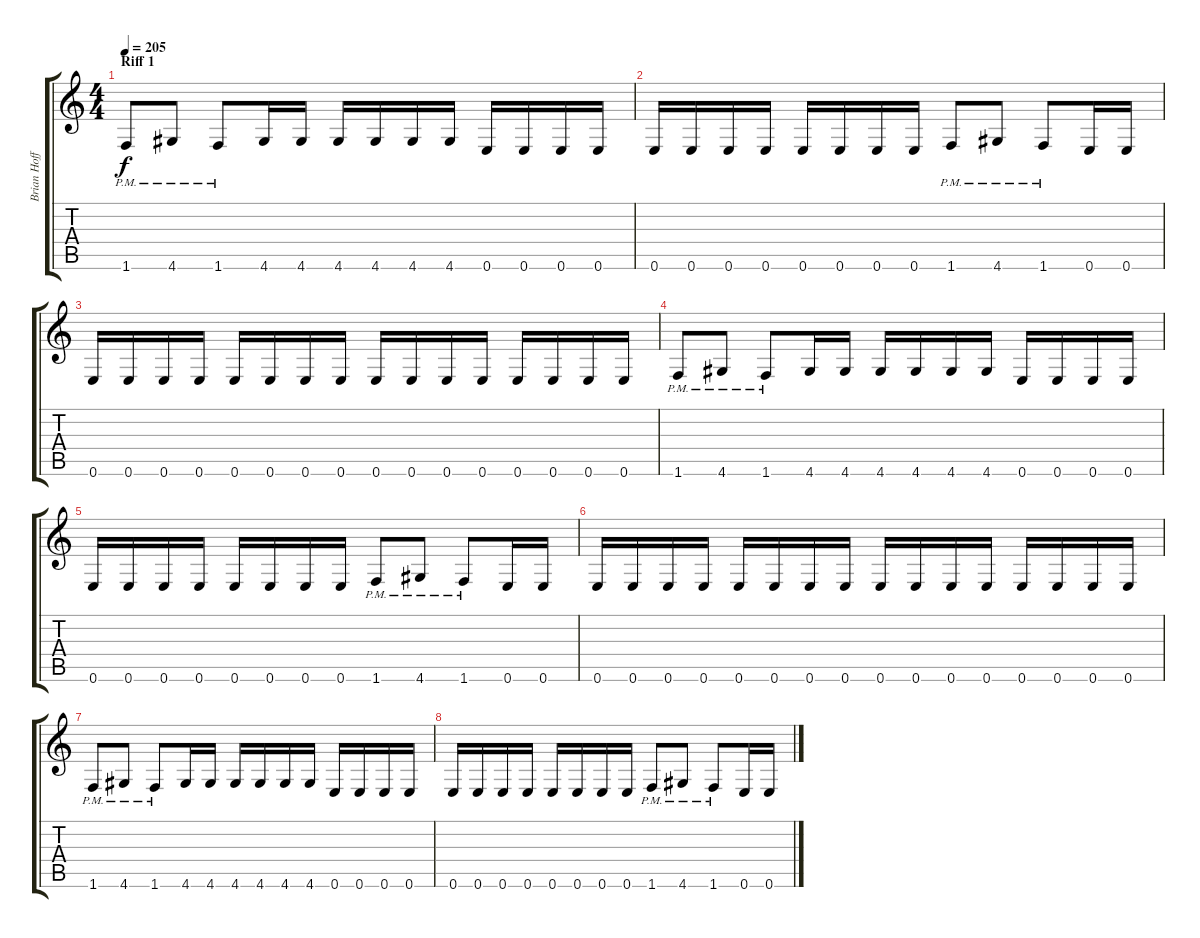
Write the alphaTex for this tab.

\track ("Brian Hoffman" "Brian Hoff") {instrument distortionguitar}
\staff {score tabs}
\tuning (E4 B3 G3 D3 A2 E2) {hide}
\ts (4 4)
\section ("" "Riff 1")
\tempo 205
\clef g2
\ks c
1.6{pm}.8{dy f} 4.6{pm}.8 1.6{pm}.8 4.6.16 4.6.16 4.6.16 4.6.16 4.6.16 4.6.16 0.6.16 0.6.16 0.6.16 0.6.16 |
0.6.16 0.6.16 0.6.16 0.6.16 0.6.16 0.6.16 0.6.16 0.6.16 1.6{pm}.8 4.6{pm}.8 1.6{pm}.8 0.6.16 0.6.16 |
0.6.16 0.6.16 0.6.16 0.6.16 0.6.16 0.6.16 0.6.16 0.6.16 0.6.16 0.6.16 0.6.16 0.6.16 0.6.16 0.6.16 0.6.16 0.6.16 |
1.6{pm}.8 4.6{pm}.8 1.6{pm}.8 4.6.16 4.6.16 4.6.16 4.6.16 4.6.16 4.6.16 0.6.16 0.6.16 0.6.16 0.6.16 |
0.6.16 0.6.16 0.6.16 0.6.16 0.6.16 0.6.16 0.6.16 0.6.16 1.6{pm}.8 4.6{pm}.8 1.6{pm}.8 0.6.16 0.6.16 |
0.6.16 0.6.16 0.6.16 0.6.16 0.6.16 0.6.16 0.6.16 0.6.16 0.6.16 0.6.16 0.6.16 0.6.16 0.6.16 0.6.16 0.6.16 0.6.16 |
1.6{pm}.8 4.6{pm}.8 1.6{pm}.8 4.6.16 4.6.16 4.6.16 4.6.16 4.6.16 4.6.16 0.6.16 0.6.16 0.6.16 0.6.16 |
0.6.16 0.6.16 0.6.16 0.6.16 0.6.16 0.6.16 0.6.16 0.6.16 1.6{pm}.8 4.6{pm}.8 1.6{pm}.8 0.6.16 0.6.16
